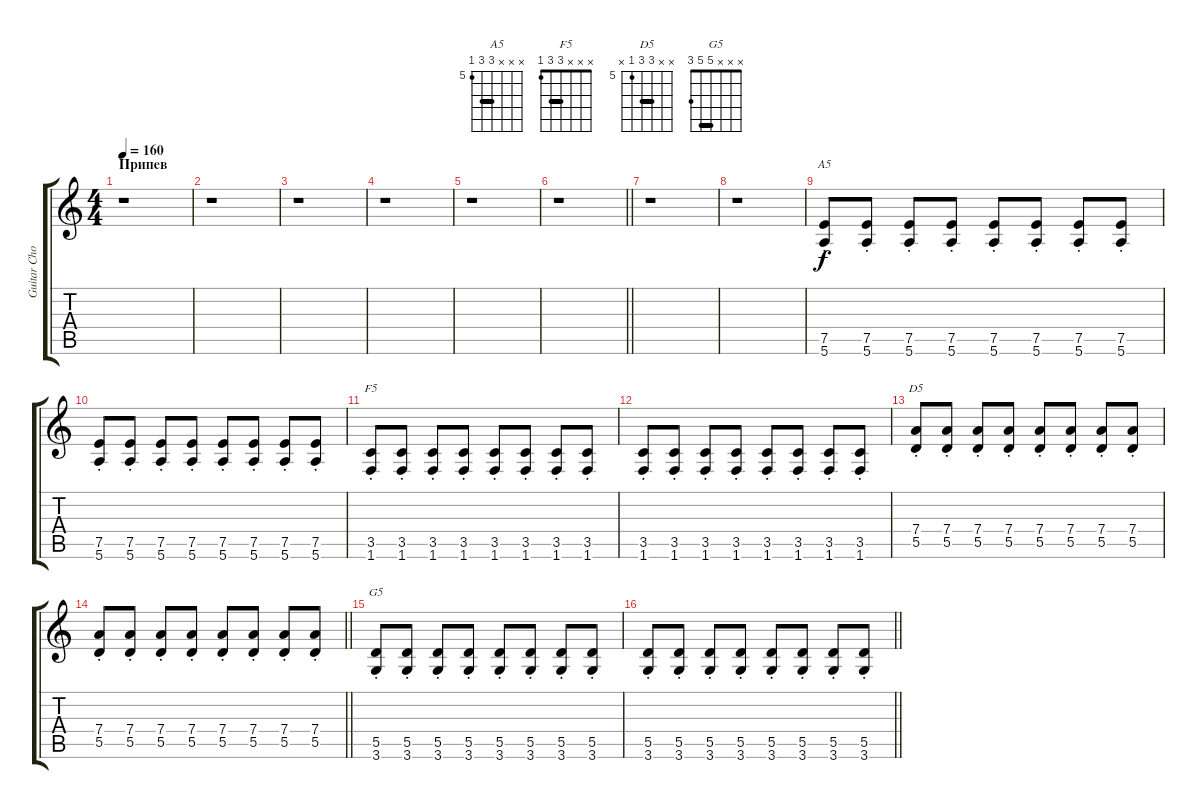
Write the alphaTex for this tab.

\track ("Guitar Chords" "Guitar Cho") {instrument electricguitarclean}
\staff {score tabs}
\tuning (E4 B3 G3 D3 A2 E2) {hide}
\chord ("A5" x x x 7 7 5) {firstfret 5 barre 7}
\chord ("F5" x x x 3 3 1) {barre 3}
\chord ("D5" x x 7 7 5 x) {firstfret 5 barre 7}
\chord ("G5" x x x 5 5 3) {barre 5}
\ts (4 4)
\section ("" "Припев")
\tempo 160
\clef g2
\ks c
r.1{dy f} |
r.1 |
r.1 |
r.1 |
r.1 |
\barLineRight lightlight
r.1 |
r.1 |
r.1 |
(7.5{st} 5.6).8{ch "A5" instrument distortionguitar} (7.5{st} 5.6{st}).8 (7.5{st} 5.6).8 (7.5{st} 5.6).8 (7.5{st} 5.6).8 (7.5{st} 5.6).8 (7.5{st} 5.6).8 (7.5{st} 5.6).8 |
(7.5{st} 5.6).8 (7.5{st} 5.6).8 (7.5{st} 5.6).8 (7.5{st} 5.6).8 (7.5{st} 5.6).8 (7.5{st} 5.6).8 (7.5{st} 5.6).8 (7.5{st} 5.6).8 |
(3.5{st} 1.6).8{ch "F5"} (3.5{st} 1.6).8 (3.5{st} 1.6).8 (3.5{st} 1.6).8 (3.5{st} 1.6).8 (3.5{st} 1.6).8 (3.5{st} 1.6).8 (3.5{st} 1.6).8 |
(3.5{st} 1.6).8 (3.5{st} 1.6).8 (3.5{st} 1.6).8 (3.5{st} 1.6).8 (3.5{st} 1.6).8 (3.5{st} 1.6).8 (3.5{st} 1.6).8 (3.5{st} 1.6).8 |
(7.4{st} 5.5).8{ch "D5"} (7.4{st} 5.5).8 (7.4{st} 5.5).8 (7.4{st} 5.5).8 (7.4{st} 5.5).8 (7.4{st} 5.5).8 (7.4{st} 5.5{st}).8 (7.4{st} 5.5).8 |
\barLineRight lightlight
(7.4{st} 5.5).8 (7.4{st} 5.5).8 (7.4{st} 5.5).8 (7.4{st} 5.5).8 (7.4{st} 5.5).8 (7.4{st} 5.5).8 (7.4{st} 5.5).8 (7.4{st} 5.5).8 |
(5.5{st} 3.6).8{ch "G5"} (5.5{st} 3.6).8 (5.5{st} 3.6).8 (5.5{st} 3.6).8 (5.5{st} 3.6).8 (5.5{st} 3.6).8 (5.5{st} 3.6).8 (5.5{st} 3.6).8 |
\barLineRight lightlight
(5.5{st} 3.6).8 (5.5{st} 3.6).8 (5.5{st} 3.6).8 (5.5{st} 3.6).8 (5.5{st} 3.6).8 (5.5{st} 3.6).8 (5.5{st} 3.6).8 (5.5{st} 3.6).8
